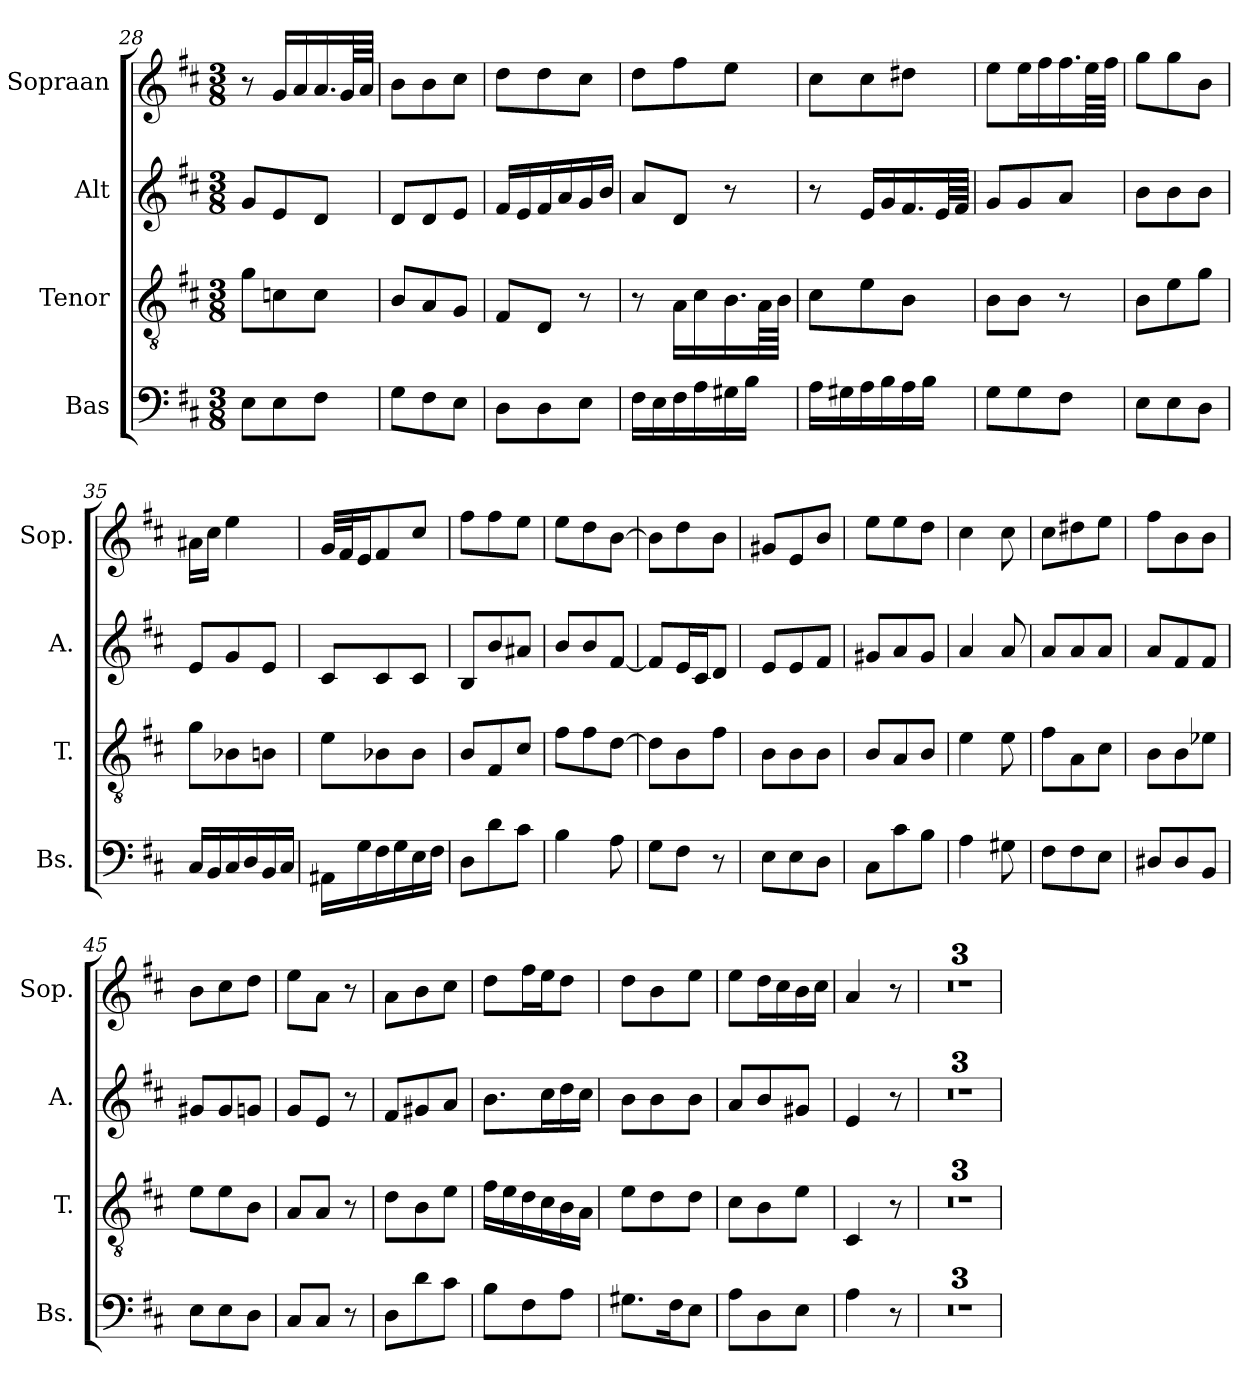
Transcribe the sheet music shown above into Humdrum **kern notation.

**kern	**kern	**kern	**kern
*part4	*part3	*part2	*part1
*staff4	*staff3	*staff2	*staff1
*I"Bas	*I"Tenor	*I"Alt	*I"Sopraan
*I'Bs.	*I'T.	*I'A.	*I'Sop.
*clefF4	*clefGv2	*clefG2	*clefG2
*k[f#c#]	*k[f#c#]	*k[f#c#]	*k[f#c#]
*M3/8	*M3/8	*M3/8	*M3/8
=28	=28	=28	=28
8E\L	8g\L	8g/L	8r
8E\	8cn\	8e/	16g/LL
.	.	.	16a/
8F#\J	8c\J	8d/J	16.a/
.	.	.	64g/LL
.	.	.	64a/JJJJ
=29	=29	=29	=29
8G\L	8B/L	8d/L	8b\L
8F#\	8A/	8d/	8b\
8E\J	8G/J	8e/J	8cc#\J
=30	=30	=30	=30
8D\L	8F#/L	16f#/LL	8dd\L
.	.	16e/	.
8D\	8D/J	16f#/	8dd\
.	.	16a/	.
8E\J	8r	16g/	8cc#\J
.	.	16b/JJ	.
=31	=31	=31	=31
16F#\LL	8r	8a/L	8dd\L
16E\	.	.	.
16F#\	16A\LL	8d/J	8ff#\
16A\	16c#\	.	.
16G#X\	16.B\	8r	8ee\J
16B\JJ	.	.	.
.	64A\LL	.	.
.	64B\JJJJ	.	.
!!LO:LB:g=z
=32	=32	=32	=32
16A\LL	8c#\L	8r	8cc#\L
16G#X\	.	.	.
16A\	8e\	16e/LL	8cc#\
16B\	.	16g/	.
16A\	8B\J	16.f#/	8dd#X\J
16B\JJ	.	.	.
.	.	64e/LL	.
.	.	64f#/JJJJ	.
=33	=33	=33	=33
8G\L	8B\L	8g/L	8ee\L
8G\	8B\J	8g/	16ee\L
.	.	.	16ff#\
8F#\J	8r	8a/J	16.ff#\
.	.	.	64ee\LL
.	.	.	64ff#\JJJJ
=34	=34	=34	=34
8E\L	8B\L	8b\L	8gg\L
8E\	8e\	8b\	8gg\
8D\J	8g\J	8b\J	8b\J
=35	=35	=35	=35
16C#/LL	8g\L	8e/L	16a#X\LL
16BB/	.	.	16cc#\JJ
16C#/	8B-X\	8g/	4ee\
16D/	.	.	.
16BB/	8Bn\J	8e/J	.
16C#/JJ	.	.	.
=36	=36	=36	=36
16AA#X\LL	8e\L	8c#/L	32g/LLL
.	.	.	32f#/J
16G\	.	.	16e/J
16F#\	8B-X\	8c#/	8f#/
16G\	.	.	.
16E\	8B-\J	8c#/J	8cc#/J
16F#\JJ	.	.	.
=37	=37	=37	=37
8D\L	8B/L	8B/L	8ff#\L
8d\	8F#/	8b/	8ff#\
8c#\J	8c#/J	8a#X/J	8ee\J
!!LO:LB:g=z
=38	=38	=38	=38
4B\	8f#\L	8b/L	8ee\L
.	8f#\	8b/	8dd\
8A\	[8d\J	[8f#/J	[8b\J
=39	=39	=39	=39
8G\L	8d\L]	8f#/L]	8b\L]
8F#\J	8B\	16e/L	8dd\
.	.	16c#/J	.
8r	8f#\J	8d/J	8b\J
=40	=40	=40	=40
8E\L	8B\L	8e/L	8g#X/L
8E\	8B\	8e/	8e/
8D\J	8B\J	8f#/J	8b/J
=41	=41	=41	=41
8C#\L	8B/L	8g#X/L	8ee\L
8c#\	8A/	8a/	8ee\
8B\J	8B/J	8g#/J	8dd\J
=42	=42	=42	=42
4A\	4e\	4a/	4cc#\
8G#X\	8e\	8a/	8cc#\
=43	=43	=43	=43
8F#\L	8f#\L	8a/L	8cc#\L
8F#\	8A\	8a/	8dd#X\
8E\J	8c#\J	8a/J	8ee\J
=44	=44	=44	=44
8D#X/L	8B\L	8a/L	8ff#\L
8D#/	8B\	8f#/	8b\
8BB/J	8e-X\J	8f#/J	8b\J
=45	=45	=45	=45
8E\L	8e\L	8g#X/L	8b\L
8E\	8e\	8g#/	8cc#\
8D\J	8B\J	8gn/J	8dd\J
=46	=46	=46	=46
8C#/L	8A/L	8g/L	8ee\L
8C#/J	8A/J	8e/J	8a\J
8r	8r	8r	8r
!!LO:PB:g=z
=47	=47	=47	=47
8D\L	8d\L	8f#/L	8a\L
8d\	8B\	8g#X/	8b\
8c#\J	8e\J	8a/J	8cc#\J
=48	=48	=48	=48
8B\L	16f#\LL	8.b\L	8dd\L
.	16e\	.	.
8F#\	16d\	.	16ff#\L
.	16c#\	16cc#\L	16ee\J
8A\J	16B\	16dd\	8dd\J
.	16A\JJ	16cc#\JJ	.
=49	=49	=49	=49
8.G#X\L	8e\L	8b\L	8dd\L
.	8d\	8b\	8b\
16F#\K	.	.	.
8E\J	8d\J	8b\J	8ee\J
=50	=50	=50	=50
8A\L	8c#\L	8a/L	8ee\L
8D\	8B\	8b/	16dd\L
.	.	.	16cc#\
8E\J	8e\J	8g#X/J	16b\
.	.	.	16cc#\JJ
=51	=51	=51	=51
4A\	4C#/	4e/	4a/
8r	8r	8r	8r
=52	=52	=52	=52
4.r	4.r	4.r	4.r
=53	=53	=53	=53
4.r	4.r	4.r	4.r
=54	=54	=54	=54
4.r	4.r	4.r	4.r
=	=	=	=
*-	*-	*-	*-
